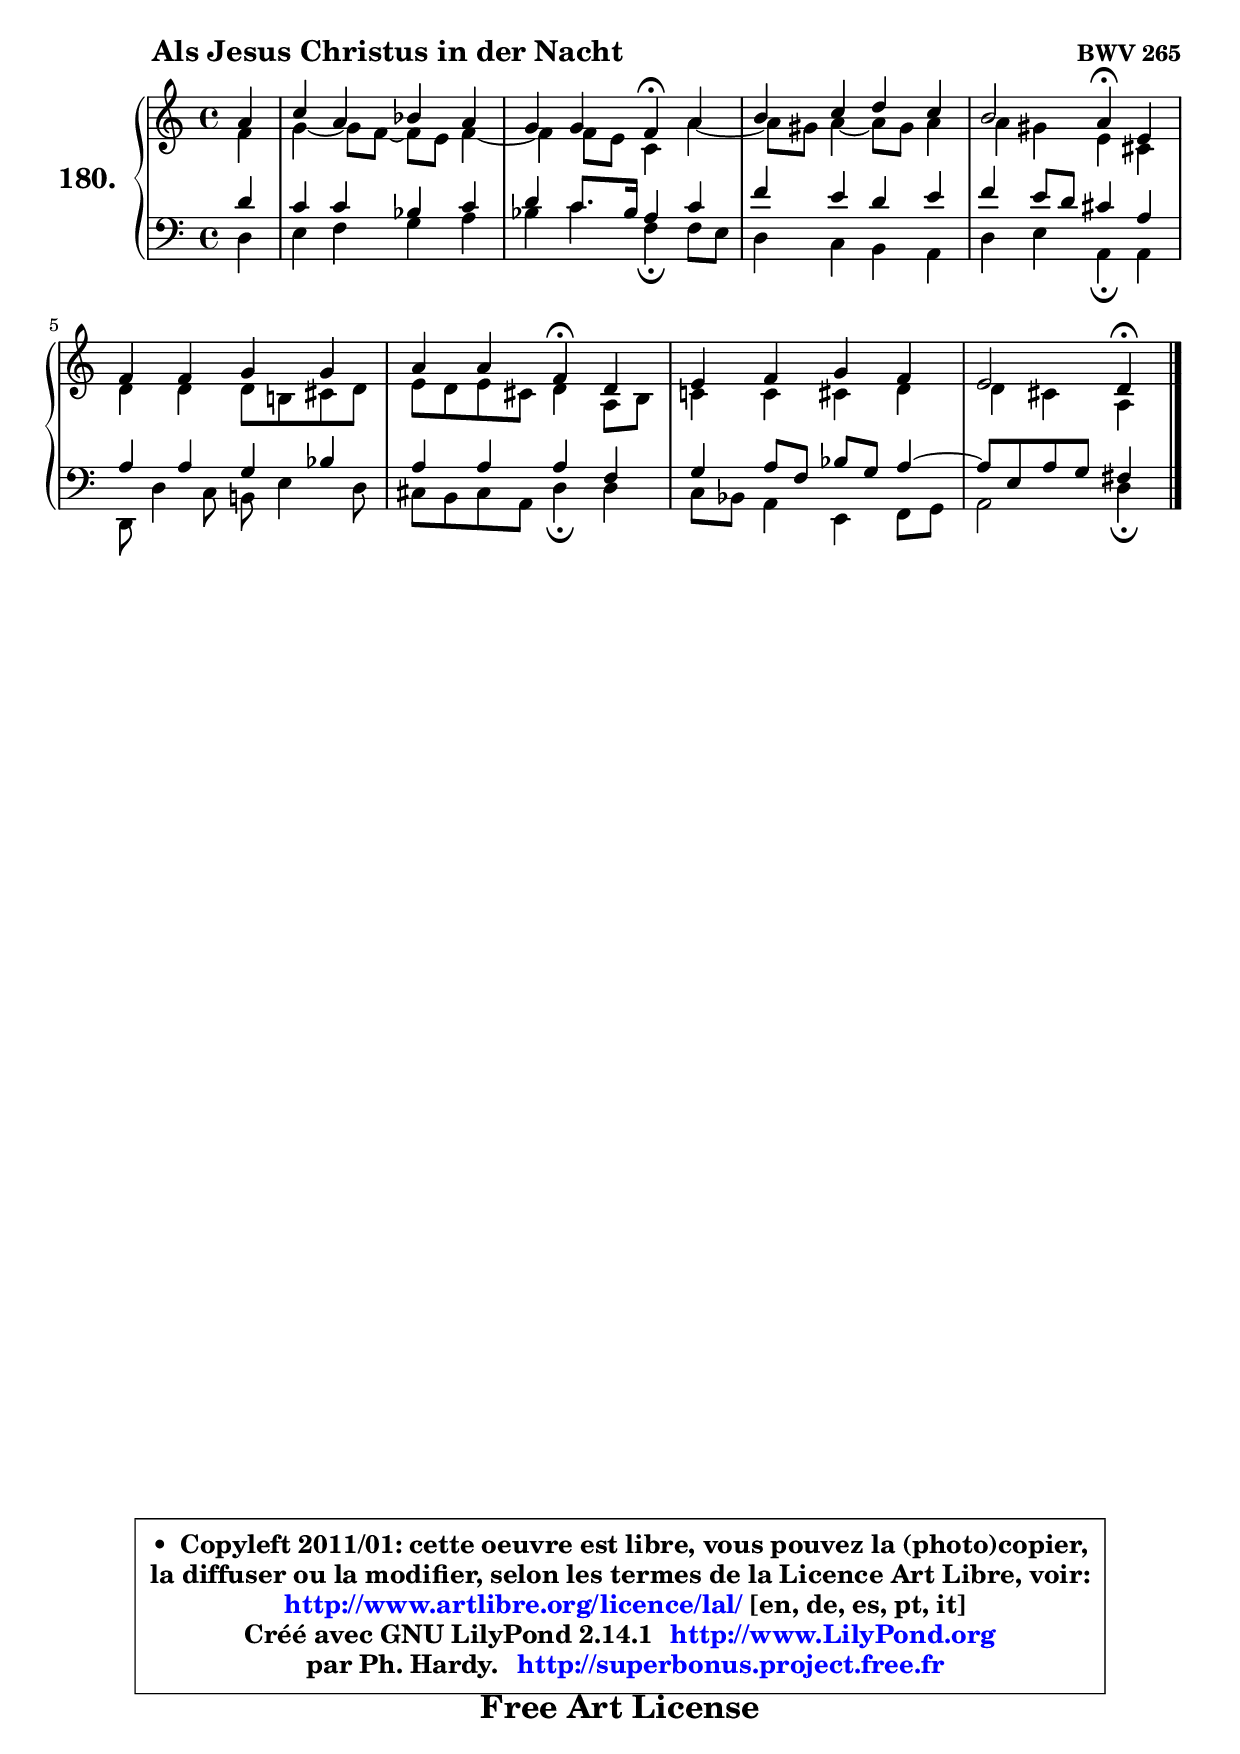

\version "2.14.1"

    \paper {
%	system-system-spacing #'padding = #0.1
%	score-system-spacing #'padding = #0.1
%	ragged-bottom = ##f
%	ragged-last-bottom = ##f
	}

    \header {
      opus = \markup { \bold "BWV 265" }
      piece = \markup { \hspace #9 \fontsize #2 \bold "Als Jesus Christus in der Nacht" }
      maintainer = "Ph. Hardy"
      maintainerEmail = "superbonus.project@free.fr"
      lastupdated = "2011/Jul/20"
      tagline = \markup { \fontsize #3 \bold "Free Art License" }
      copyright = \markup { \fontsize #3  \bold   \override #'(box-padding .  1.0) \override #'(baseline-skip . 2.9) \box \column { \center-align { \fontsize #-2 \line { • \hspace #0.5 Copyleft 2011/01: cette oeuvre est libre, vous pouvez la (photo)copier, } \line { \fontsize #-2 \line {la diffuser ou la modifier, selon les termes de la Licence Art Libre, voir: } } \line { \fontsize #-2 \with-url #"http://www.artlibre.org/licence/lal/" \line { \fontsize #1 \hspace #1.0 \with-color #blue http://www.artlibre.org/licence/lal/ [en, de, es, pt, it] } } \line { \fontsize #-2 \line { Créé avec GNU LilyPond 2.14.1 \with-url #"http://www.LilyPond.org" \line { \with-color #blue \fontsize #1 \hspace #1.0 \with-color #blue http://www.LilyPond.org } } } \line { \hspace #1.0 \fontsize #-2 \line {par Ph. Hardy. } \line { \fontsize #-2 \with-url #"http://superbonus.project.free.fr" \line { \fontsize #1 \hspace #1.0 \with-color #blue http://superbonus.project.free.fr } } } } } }

	  }

  guidemidi = {
        r4 |
        R1 |
        r2 \tempo 4 = 30 r4 \tempo 4 = 78 r4 |
        R1 |
        r2 \tempo 4 = 30 r4 \tempo 4 = 78 r4 |
        R1 |
        r2 \tempo 4 = 30 r4 \tempo 4 = 78 r4 |
        R1 |
        r2 \tempo 4 = 30 r4 
	}

  upper = {
	\time 4/4
	\key a \minor
	\clef treble
	\partial 4
	\voiceOne
	<< { 
	% SOPRANO
	\set Voice.midiInstrument = "acoustic grand"
	\relative c'' {
        a4 |
        c4 a bes a |
        g4 g f\fermata a |
        b4 c d c |
        b2 a4\fermata e |
        f4 f g g |
        a4 a f\fermata d |
        e4 f g f |
        e2 d4\fermata
        \bar "|."
	} % fin de relative
	}

	\context Voice="1" { \voiceTwo 
	% ALTO
	\set Voice.midiInstrument = "acoustic grand"
	\relative c' {
        f4 |
        g4 ~ g8 f ~ f e f4 ~ |
	f4 f8 e c4 a' ~ |
	a8 gis8 a4 ~ a8 gis a4 |
        a4 gis e cis |
        d4 d d8 b! cis d |
        e8 d e cis d4 a8 b |
        c!4 c cis d |
        d4 cis a
        \bar "|."
	} % fin de relative
	\oneVoice
	} >>
	}

    lower = {
	\time 4/4
	\key a \minor
	\clef bass
	\partial 4
        \mergeDifferentlyDottedOn
	\voiceOne
	<< { 
	% TENOR
	\set Voice.midiInstrument = "acoustic grand"
	\relative c' {
        d4 |
        c4 c bes c |
        d4 c8. bes16 a4 c |
        f4 e d e |
        f4 e8 d cis4 a |
        a4 a g bes |
        a4 a a f |
        g4 a8 f bes g a4 ~ |
	a8 e8 a g fis4
        \bar "|."
	} % fin de relative
	}
	\context Voice="1" { \voiceTwo 
	% BASS
	\set Voice.midiInstrument = "acoustic grand"
	\relative c {
        d4 |
        e4 f g a |
        bes4 c f,\fermata f8 e |
        d4 c b a |
        d4 e a,\fermata a |
        d,8 d'4 c8 b! e4 d8 |
        cis8 b cis a d4\fermata d |
        c8 bes a4 e f8 g |
        a2 d4\fermata
        \bar "|."
	} % fin de relative
	\oneVoice
	} >>
	}


    \score { 

	\new PianoStaff <<
	\set PianoStaff.instrumentName = \markup { \bold \huge "180." }
	\new Staff = "upper" \upper
	\new Staff = "lower" \lower
	>>

    \layout {
%	ragged-last = ##f
	   }

         } % fin de score

  \score {
    \unfoldRepeats { << \guidemidi \upper \lower >> }
    \midi {
    \context {
     \Staff
      \remove "Staff_performer"
               }

     \context {
      \Voice
       \consists "Staff_performer"
                }

     \context { 
      \Score
      tempoWholesPerMinute = #(ly:make-moment 78 4)
		}
	    }
	}

